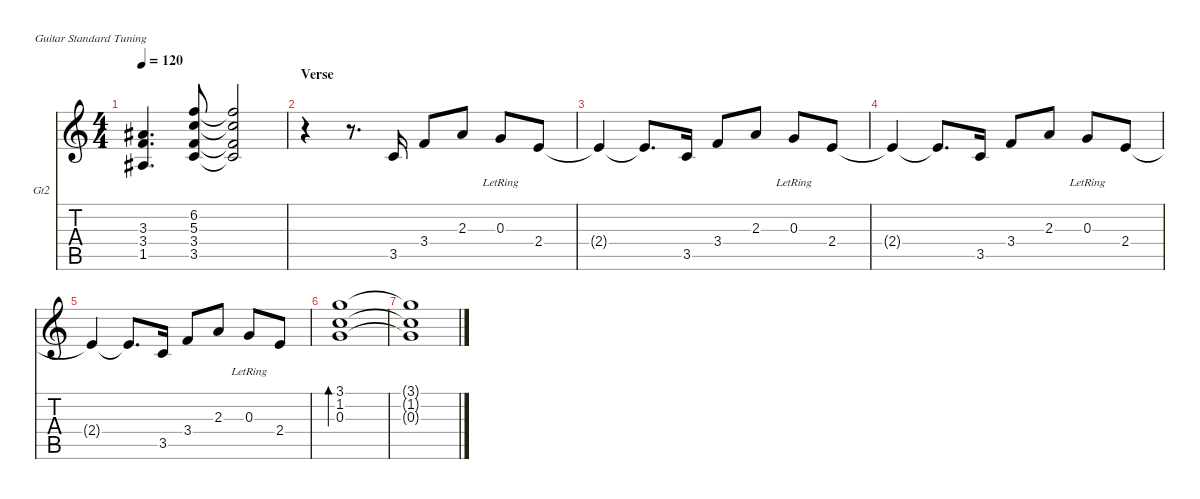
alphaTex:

\defaultSystemsLayout 4
\hideDynamics
\bracketExtendMode nobrackets
\firstSystemTrackNameOrientation horizontal
\otherSystemsTrackNameOrientation horizontal
\track ("Guitar 2" "Gt2") {multiBarRest instrument electricguitarclean}
\staff {score tabs}
\tuning (E4 B3 G3 D3 A2 E2)
\ts (4 4)
\tempo 120
\clef g2
\ks c
(1.5 3.4 3.3).4{d dy mf} (3.5 3.4 5.3 6.2).8 (3.5{t} 3.4{t} 5.3{t} 6.2{t}).2 |
\section ("" "Verse")
r.4 r.8{d} 3.5.16 3.4.8 2.3.8 0.3{lr}.8 2.4.8 |
2.4{t}.4 2.4{t}.8{d} 3.5.16 3.4.8 2.3.8 0.3{lr}.8 2.4.8 |
2.4{t}.4 2.4{t}.8{d} 3.5.16 3.4.8 2.3.8 0.3{lr}.8 2.4.8 |
2.4{t}.4 2.4{t}.8{d} 3.5.16 3.4.8 2.3.8 0.3{lr}.8 2.4.8 |
(0.3 1.2 3.1).1{bd 239} |
(0.3{t} 1.2{t} 3.1{t}).1
